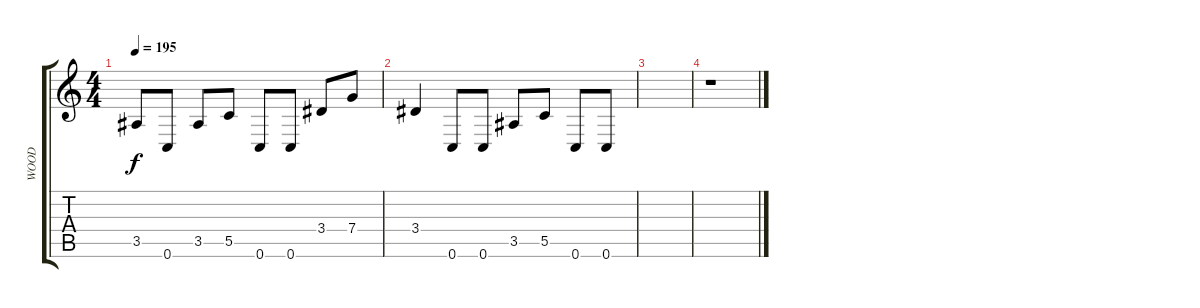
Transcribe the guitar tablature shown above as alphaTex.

\track ("WOOD" "WOOD") {instrument distortionguitar}
\staff {score tabs}
\tuning (D4 A3 F3 C3 G2 C2) {hide}
\ts (4 4)
\tempo 195
\clef g2
\ks c
3.5.8{dy f} 0.6.8 3.5.8 5.5.8 0.6.8 0.6.8 3.4.8 7.4.8 |
3.4.4 0.6.8 0.6.8 3.5.8 5.5.8 0.6.8 0.6.8 |
|
r.1
